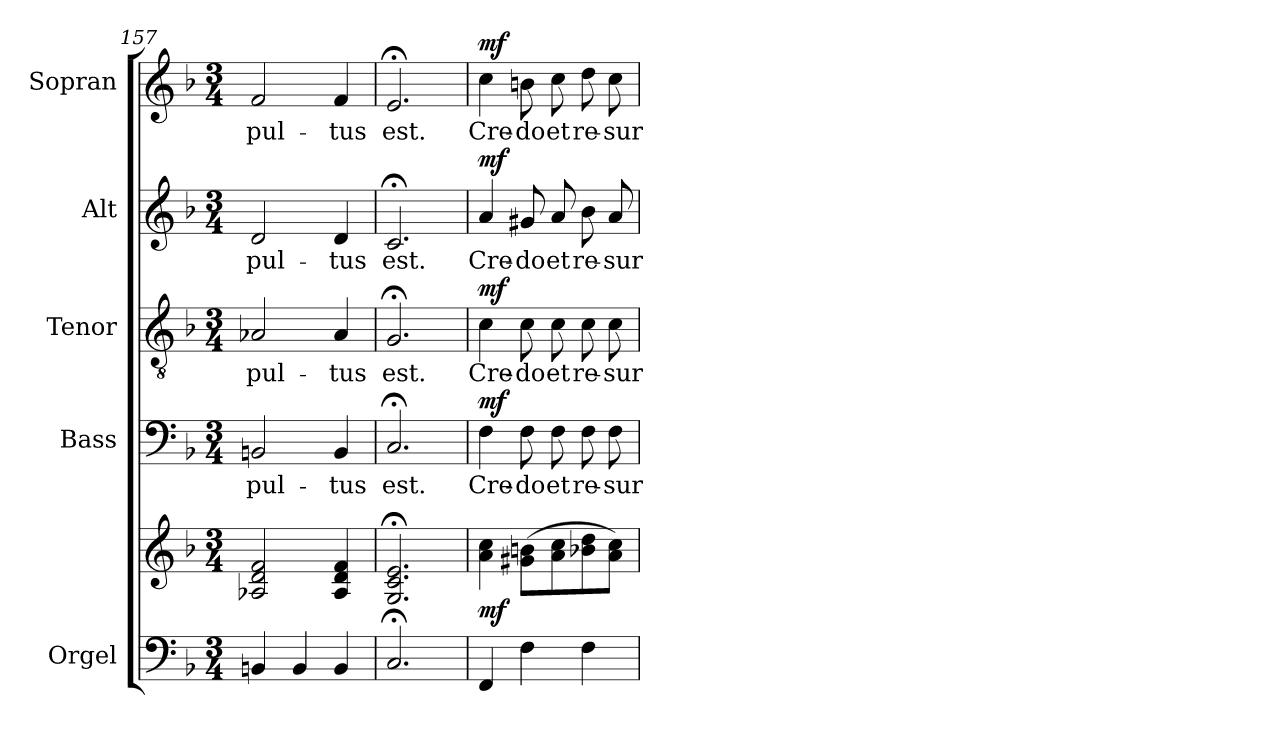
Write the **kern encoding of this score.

**kern	**kern	**dynam	**kern	**text	**dynam	**kern	**text	**dynam	**kern	**text	**dynam	**kern	**text	**dynam
*part5	*part5	*part5	*part4	*part4	*part4	*part3	*part3	*part3	*part2	*part2	*part2	*part1	*part1	*part1
*staff6	*staff5	*staff5/6	*staff4	*staff4	*staff4	*staff3	*staff3	*staff3	*staff2	*staff2	*staff2	*staff1	*staff1	*staff1
*I"Orgel	*	*	*I"Bass	*	*	*I"Tenor	*	*	*I"Alt	*	*	*I"Sopran	*	*
*I'Org.	*	*	*I'B.	*	*	*I'T.	*	*	*I'A.	*	*	*I'S.	*	*
!!LO:LB:g=z
*clefF4	*clefG2	*	*clefF4	*	*	*clefGv2	*	*	*clefG2	*	*	*clefG2	*	*
*k[b-]	*k[b-]	*	*k[b-]	*	*	*k[b-]	*	*	*k[b-]	*	*	*k[b-]	*	*
*F:	*F:	*	*F:	*	*	*F:	*	*	*F:	*	*	*F:	*	*
*M3/4	*M3/4	*	*M3/4	*	*	*M3/4	*	*	*M3/4	*	*	*M3/4	*	*
=157	=157	=157	=157	=157	=157	=157	=157	=157	=157	=157	=157	=157	=157	=157
!	!	!	!	!LO:LY:b	!	!	!LO:LY:b	!	!	!LO:LY:b	!	!	!LO:LY:b	!
4BBn/	2A-X/ 2d/ 2f/	.	2BBn/	-pul-	.	2A-X/	-pul-	.	2d/	-pul-	.	2f/	-pul-	.
4BB/	.	.	.	.	.	.	.	.	.	.	.	.	.	.
!	!	!	!	!LO:LY:b	!	!	!LO:LY:b	!	!	!LO:LY:b	!	!	!LO:LY:b	!
4BB/	4A-/ 4d/ 4f/	.	4BB/	-tus	.	4A-/	-tus	.	4d/	-tus	.	4f/	-tus	.
=158	=158	=158	=158	=158	=158	=158	=158	=158	=158	=158	=158	=158	=158	=158
!	!	!	!	!LO:LY:b	!	!	!LO:LY:b	!	!	!LO:LY:b	!	!	!LO:LY:b	!
2.C;</	2.G/;< 2.c/;< 2.e/;<	.	2.C;</	est.	.	2.G;</	est.	.	2.c;</	est.	.	2.e;</	est.	.
=159	=159	=159	=159	=159	=159	=159	=159	=159	=159	=159	=159	=159	=159	=159
!	!	!LO:DY:b	!	!LO:LY:b	!LO:DY:a	!	!LO:LY:b	!LO:DY:a	!	!LO:LY:b	!LO:DY:a	!	!LO:LY:b	!LO:DY:a
4FF/	4a\ 4cc\	mf	4F\	Cre-	mf	4c\	Cre-	mf	4a/	Cre-	mf	4cc\	Cre-	mf
!	!	!	!	!LO:LY:b	!	!	!LO:LY:b	!	!	!LO:LY:b	!	!	!LO:LY:b	!
4F\	(>8g#X\ 8bn\L	.	8F\	-do	.	8c\	-do	.	8g#X/	-do	.	8bn\	-do	.
!	!	!	!	!LO:LY:b	!	!	!LO:LY:b	!	!	!LO:LY:b	!	!	!LO:LY:b	!
.	8a\ 8cc\	.	8F\	et	.	8c\	et	.	8a/	et	.	8cc\	et	.
!	!	!	!	!LO:LY:b	!	!	!LO:LY:b	!	!	!LO:LY:b	!	!	!LO:LY:b	!
4F\	8b-X\ 8dd\	.	8F\	re-	.	8c\	re-	.	8b-\	re-	.	8dd\	re-	.
!	!	!	!	!LO:LY:b	!	!	!LO:LY:b	!	!	!LO:LY:b	!	!	!LO:LY:b	!
.	8a\ 8cc\J)	.	8F\	-sur-	.	8c\	-sur-	.	8a/	-sur-	.	8cc\	-sur-	.
=	=	=	=	=	=	=	=	=	=	=	=	=	=	=
*-	*-	*-	*-	*-	*-	*-	*-	*-	*-	*-	*-	*-	*-	*-
